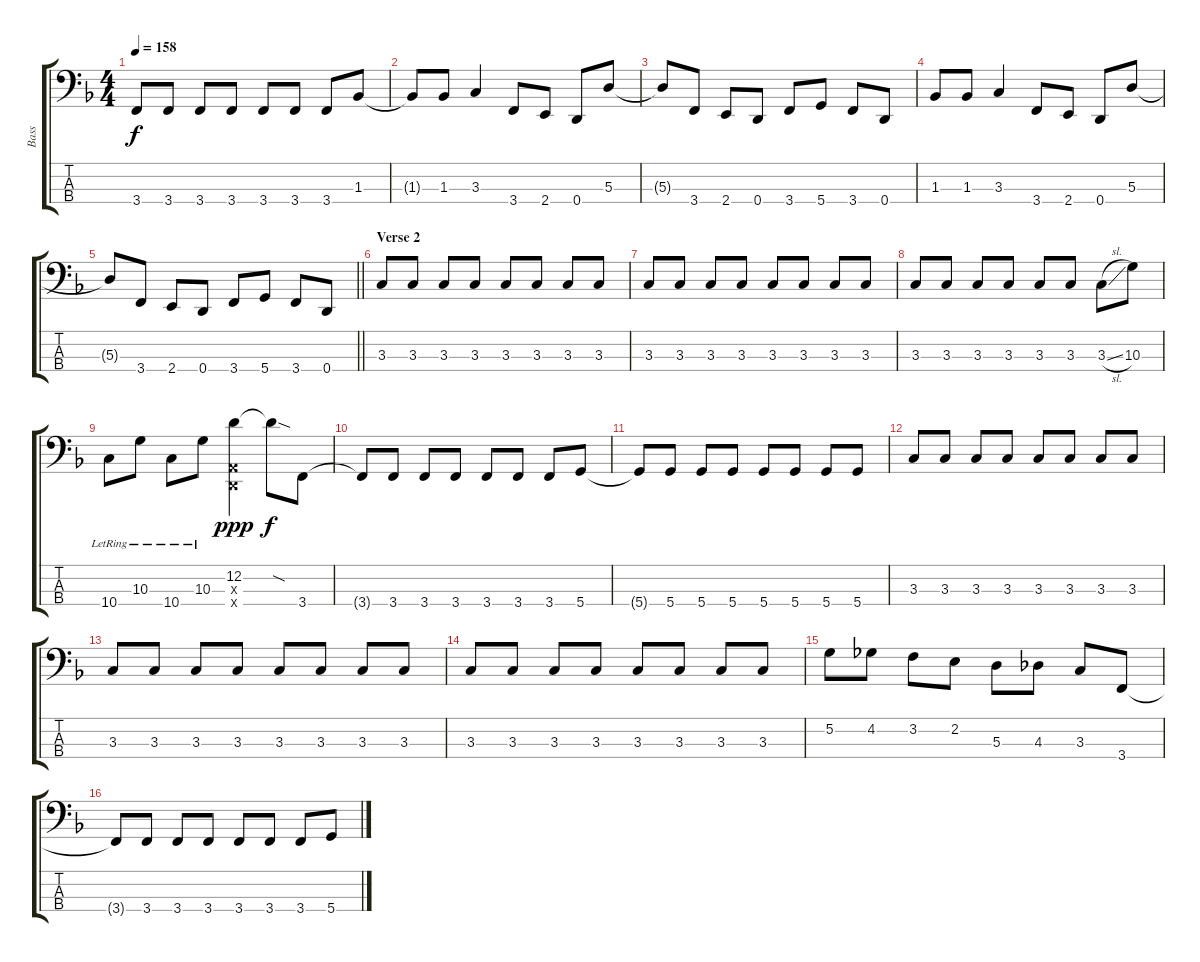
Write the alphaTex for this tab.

\track ("Bass" "Bass") {instrument electricbassfinger}
\staff {score tabs}
\tuning (G2 D2 A1 D1) {hide}
\ts (4 4)
\tempo 158
\clef f4
\ks f
3.4.8{dy f} 3.4.8 3.4.8 3.4.8 3.4.8 3.4.8 3.4.8 1.3.8 |
1.3{t}.8 1.3.8 3.3.4 3.4.8 2.4.8 0.4.8 5.3.8 |
5.3{t}.8 3.4.8 2.4.8 0.4.8 3.4.8 5.4.8 3.4.8 0.4.8 |
1.3.8 1.3.8 3.3.4 3.4.8 2.4.8 0.4.8 5.3.8 |
\barLineRight lightlight
5.3{t}.8 3.4.8 2.4.8 0.4.8 3.4.8 5.4.8 3.4.8 0.4.8 |
\section ("" "Verse 2")
3.3.8 3.3.8 3.3.8 3.3.8 3.3.8 3.3.8 3.3.8 3.3.8 |
3.3.8 3.3.8 3.3.8 3.3.8 3.3.8 3.3.8 3.3.8 3.3.8 |
3.3.8 3.3.8 3.3.8 3.3.8 3.3.8 3.3.8 3.3{sl}.8 10.3.8 |
10.4{lr}.8 10.3{lr}.8 10.4{lr}.8 10.3{lr}.8 (12.2 0.3{x} 0.4{x}).4{dy ppp} 12.2{sod t}.8{dy f} 3.4.8 |
3.4{t}.8 3.4.8 3.4.8 3.4.8 3.4.8 3.4.8 3.4.8 5.4.8 |
5.4{t}.8 5.4.8 5.4.8 5.4.8 5.4.8 5.4.8 5.4.8 5.4.8 |
3.3.8 3.3.8 3.3.8 3.3.8 3.3.8 3.3.8 3.3.8 3.3.8 |
3.3.8 3.3.8 3.3.8 3.3.8 3.3.8 3.3.8 3.3.8 3.3.8 |
3.3.8 3.3.8 3.3.8 3.3.8 3.3.8 3.3.8 3.3.8 3.3.8 |
5.2.8 4.2.8 3.2.8 2.2.8 5.3.8 4.3.8 3.3.8 3.4.8 |
3.4{t}.8 3.4.8 3.4.8 3.4.8 3.4.8 3.4.8 3.4.8 5.4.8
